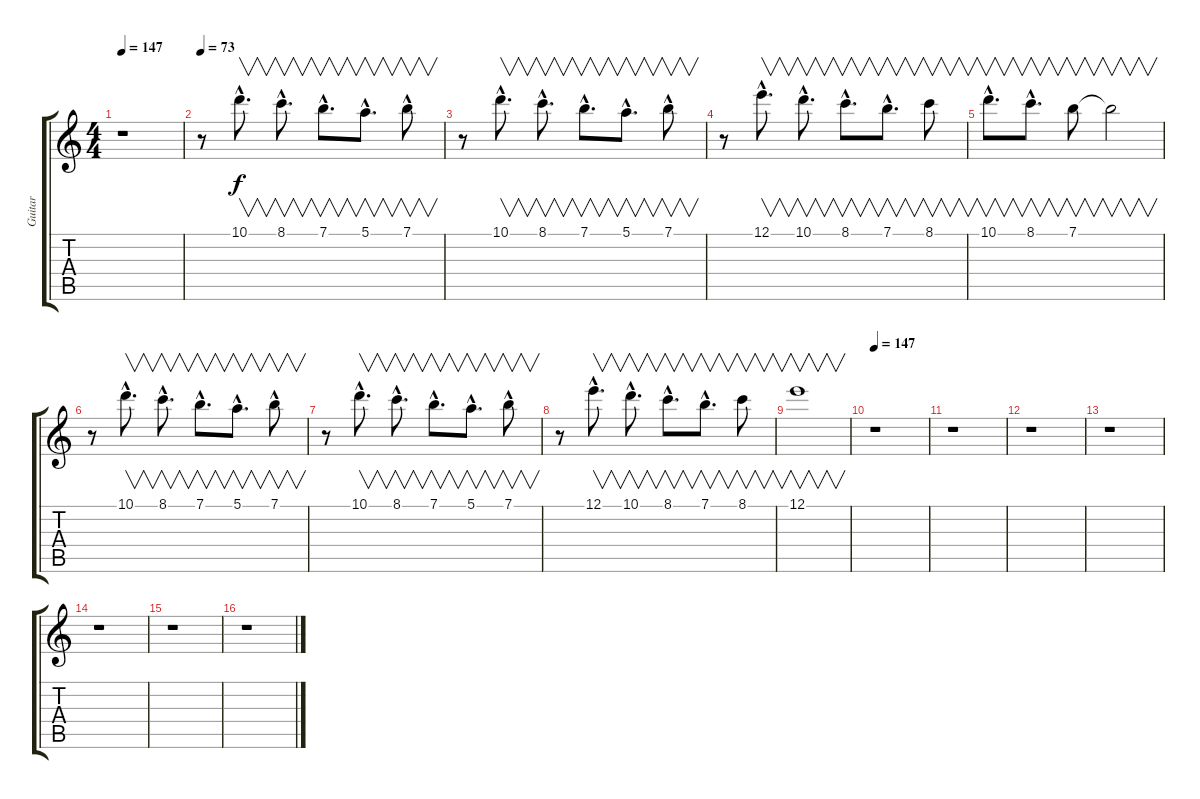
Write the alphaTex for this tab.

\track ("Guitar" "Guitar") {instrument distortionguitar}
\staff {score tabs}
\tuning (E4 B3 G3 D3 A2 E2) {hide}
\ts (4 4)
\tempo 147
\tempo 76
\tempo 147
\clef g2
\ks c
r.1{dy f instrument distortionguitar} |
\tempo 76
\tempo 73
r.8 10.1{hac}.8{v d} 8.1{hac}.8{v d} 7.1{hac}.8{v d} 5.1{hac}.8{v d} 7.1{hac}.8{v} |
r.8 10.1{hac}.8{v d} 8.1{hac}.8{v d} 7.1{hac}.8{v d} 5.1{hac}.8{v d} 7.1{hac}.8{v} |
r.8 12.1{hac}.8{v d} 10.1{hac}.8{v d} 8.1{hac}.8{v d} 7.1{hac}.8{v d} 8.1.8{v} |
10.1{hac}.8{v d} 8.1{hac}.8{v d} 7.1.8{v} 7.1{t}.2{v} |
r.8 10.1{hac}.8{v d} 8.1{hac}.8{v d} 7.1{hac}.8{v d} 5.1{hac}.8{v d} 7.1{hac}.8{v} |
r.8 10.1{hac}.8{v d} 8.1{hac}.8{v d} 7.1{hac}.8{v d} 5.1{hac}.8{v d} 7.1{hac}.8{v} |
r.8 12.1{hac}.8{v d} 10.1{hac}.8{v d} 8.1{hac}.8{v d} 7.1{hac}.8{v d} 8.1.8{v} |
12.1.1{v} |
\tempo 147
r.1 |
r.1 |
r.1 |
r.1 |
r.1 |
r.1 |
r.1
